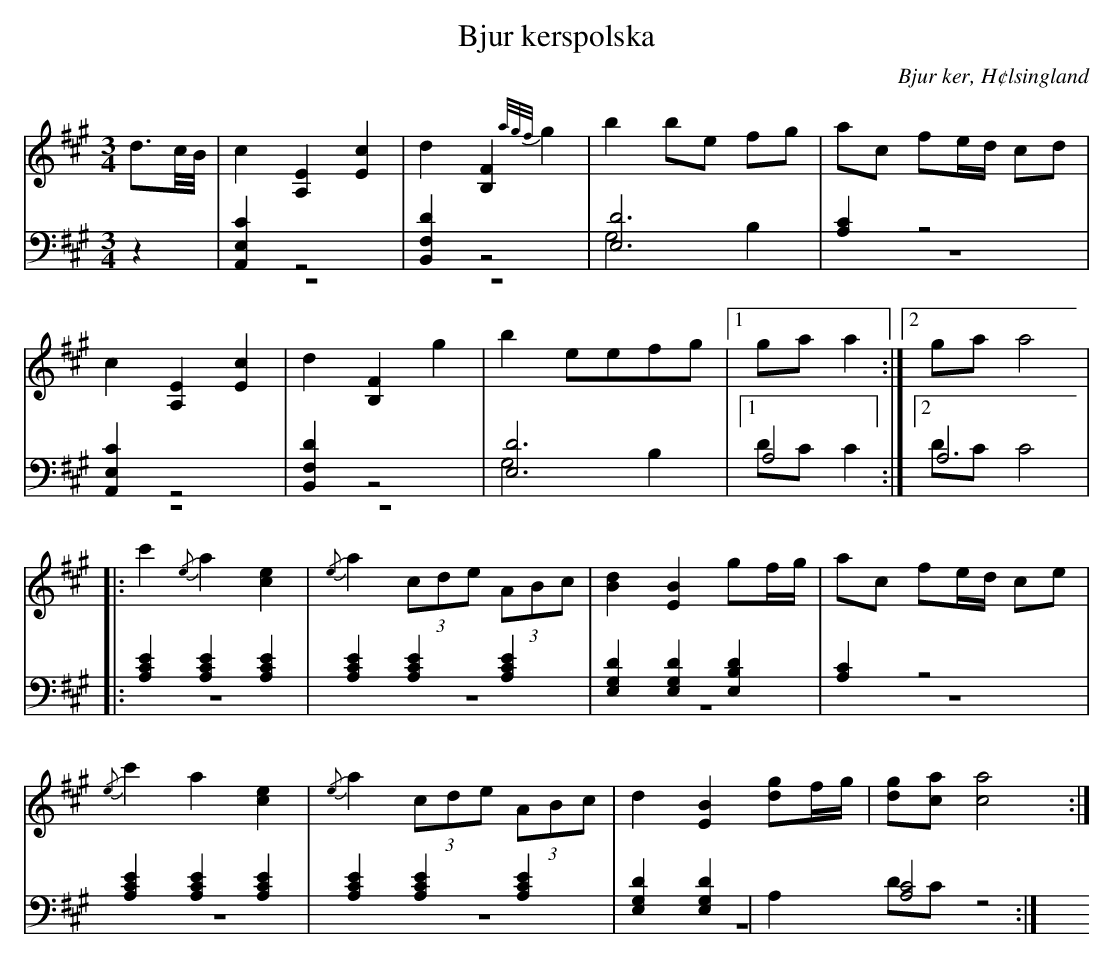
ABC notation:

X:1
T: Bjur kerspolska
O: Bjur ker, H¢lsingland
M: 3/4
L: 1/8
K: A
V:1
V:2
V:3 merge
V:1
d>c/B//|c2 [A,2E2] [E2c2]|d2 [B,2F2] {a/g/f/}g2|b2 be fg|ac fe/d/ cd|
c2 [A,2E2] [E2c2]|d2 [B,2F2] g2|b2 eefg|1 ga a2:|2 ga a4|
|:c'2 {/e}a2 [c2e2]|{/e}a2 (3cde (3ABc|[B2d2] [E2B2] gf/g/|ac fe/d/ ce|
{/e}c'2 a2 [c2e2]|{/e}a2 (3cde (3ABc|d2 [E2B2] [dg]f/g/|[dg][ca] [c4a4]:|
V:2 clef=bass
z2|[A,,2E,2C2] z4|[B,,2F,2D2] z4|[E,6D6]|[A,2C2] z4|
[A,,2E,2C2] z4|[B,,2F,2D2] z4|[E,6D6]|1 A,4:|2 A,6|
|:[A,2C2E2] [A,2C2E2] [A,2C2E2]|[A,2C2E2] [A,2C2E2] [A,2C2E2]|[E,2G,2D2] [E,2G,2D2] [E,2B,2D2]|[A,2C2] z4|
[A,2C2E2] [A,2C2E2] [A,2C2E2]|[A,2C2E2] [A,2C2E2] [A,2C2E2]|[E,2G,2D2] [E,2G,2D2] |A,2 [A,4C4]:|
V:3  clef=bass
z2|z6|z6|G,4 B,2|z6|
z6|z6|G,4 B,2|1 DC C2:|2 DC C4|
|:z6|z6|z6|z6|
z6|z6|z6|DC z4:|
